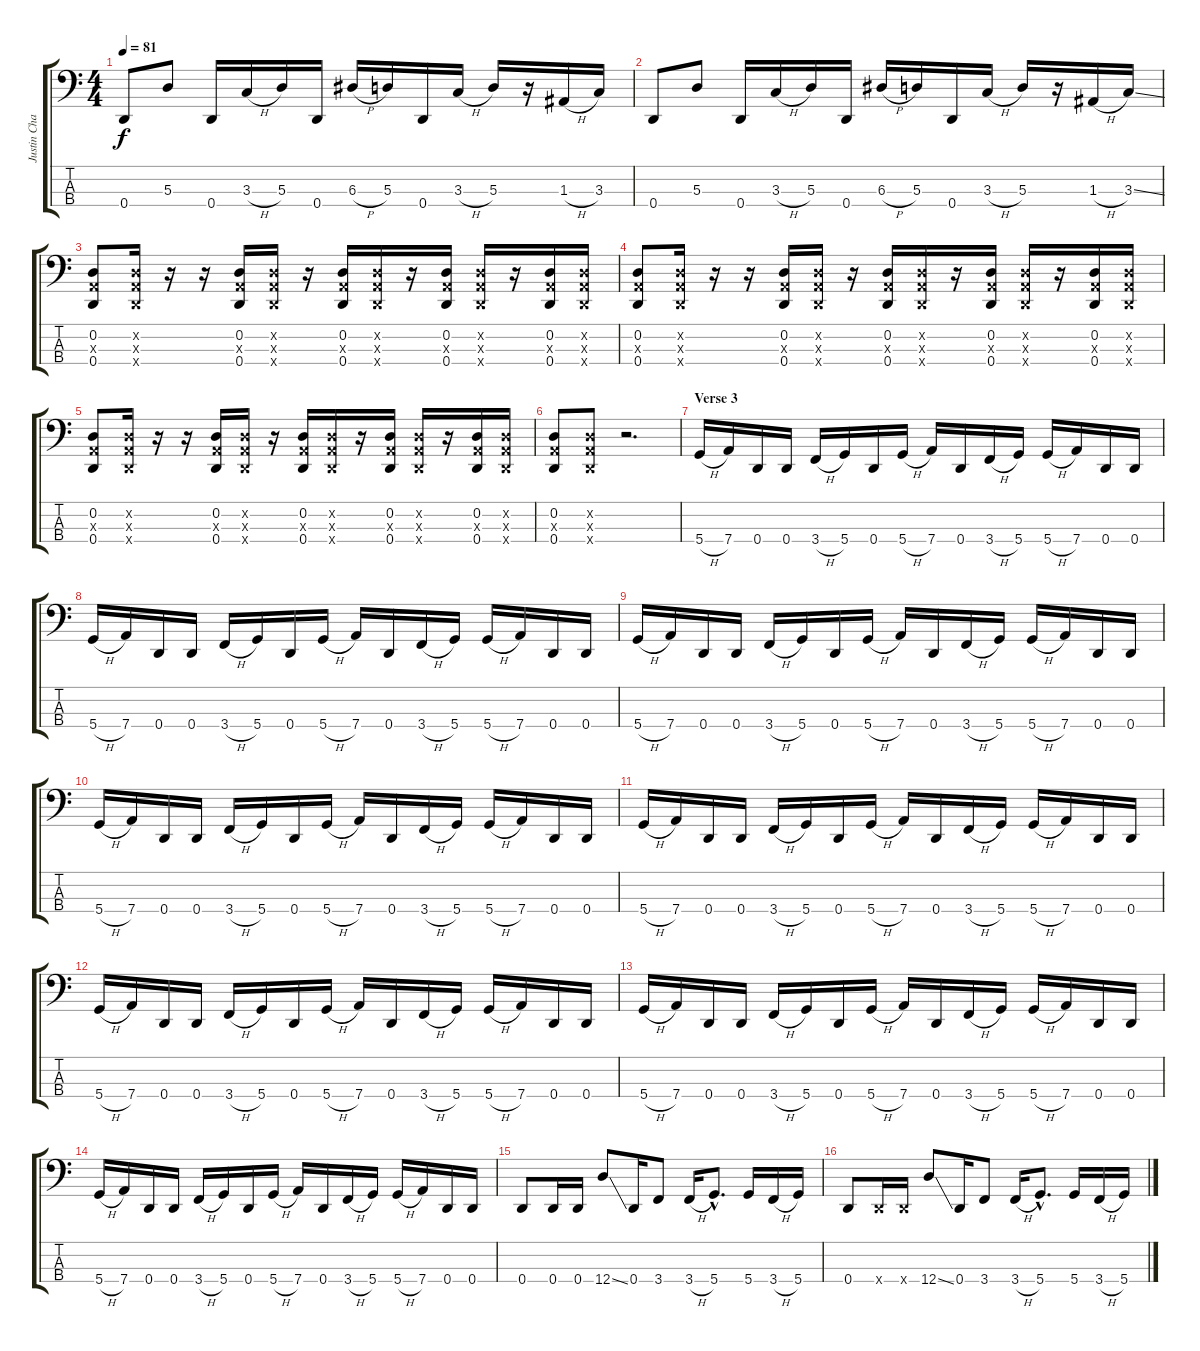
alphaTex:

\track ("Justin Chancellor" "Justin Cha") {instrument electricbasspick}
\staff {score tabs}
\tuning (G2 D2 A1 D1) {hide}
\ts (4 4)
\tempo 81
\clef f4
\ks c
0.4.8{dy f} 5.3.8 0.4.16 3.3{h}.16 5.3.16 0.4.16 6.3{h}.16 5.3.16 0.4.16 3.3{h}.16 5.3.16 r.16 1.3{h}.16 3.3.16 |
0.4.8 5.3.8 0.4.16 3.3{h}.16 5.3.16 0.4.16 6.3{h}.16 5.3.16 0.4.16 3.3{h}.16 5.3.16 r.16 1.3{h}.16 3.3{ss}.16 |
(0.2 0.3{x} 0.4).8{instrument slapbass1} (0.2{x} 0.3{x} 0.4{x}).16 r.16 r.16 (0.2 0.3{x} 0.4).16 (0.2{x} 0.3{x} 0.4{x}).16 r.16 (0.2 0.3{x} 0.4).16 (0.2{x} 0.3{x} 0.4{x}).16 r.16 (0.2 0.3{x} 0.4).16 (0.2{x} 0.3{x} 0.4{x}).16 r.16 (0.2 0.3{x} 0.4).16 (0.2{x} 0.3{x} 0.4{x}).16 |
(0.2 0.3{x} 0.4).8 (0.2{x} 0.3{x} 0.4{x}).16 r.16 r.16 (0.2 0.3{x} 0.4).16 (0.2{x} 0.3{x} 0.4{x}).16 r.16 (0.2 0.3{x} 0.4).16 (0.2{x} 0.3{x} 0.4{x}).16 r.16 (0.2 0.3{x} 0.4).16 (0.2{x} 0.3{x} 0.4{x}).16 r.16 (0.2 0.3{x} 0.4).16 (0.2{x} 0.3{x} 0.4{x}).16 |
(0.2 0.3{x} 0.4).8 (0.2{x} 0.3{x} 0.4{x}).16 r.16 r.16 (0.2 0.3{x} 0.4).16 (0.2{x} 0.3{x} 0.4{x}).16 r.16 (0.2 0.3{x} 0.4).16 (0.2{x} 0.3{x} 0.4{x}).16 r.16 (0.2 0.3{x} 0.4).16 (0.2{x} 0.3{x} 0.4{x}).16 r.16 (0.2 0.3{x} 0.4).16 (0.2{x} 0.3{x} 0.4{x}).16 |
(0.2 0.3{x} 0.4).8 (0.2{x} 0.3{x} 0.4{x}).8 r.2{d} |
\section ("" "Verse 3")
5.4{h}.16{instrument electricbasspick} 7.4.16 0.4.16 0.4.16 3.4{h}.16 5.4.16 0.4.16 5.4{h}.16 7.4.16 0.4.16 3.4{h}.16 5.4.16 5.4{h}.16 7.4.16 0.4.16 0.4.16 |
5.4{h}.16 7.4.16 0.4.16 0.4.16 3.4{h}.16 5.4.16 0.4.16 5.4{h}.16 7.4.16 0.4.16 3.4{h}.16 5.4.16 5.4{h}.16 7.4.16 0.4.16 0.4.16 |
5.4{h}.16 7.4.16 0.4.16 0.4.16 3.4{h}.16 5.4.16 0.4.16 5.4{h}.16 7.4.16 0.4.16 3.4{h}.16 5.4.16 5.4{h}.16 7.4.16 0.4.16 0.4.16 |
5.4{h}.16 7.4.16 0.4.16 0.4.16 3.4{h}.16 5.4.16 0.4.16 5.4{h}.16 7.4.16 0.4.16 3.4{h}.16 5.4.16 5.4{h}.16 7.4.16 0.4.16 0.4.16 |
5.4{h}.16 7.4.16 0.4.16 0.4.16 3.4{h}.16 5.4.16 0.4.16 5.4{h}.16 7.4.16 0.4.16 3.4{h}.16 5.4.16 5.4{h}.16 7.4.16 0.4.16 0.4.16 |
5.4{h}.16 7.4.16 0.4.16 0.4.16 3.4{h}.16 5.4.16 0.4.16 5.4{h}.16 7.4.16 0.4.16 3.4{h}.16 5.4.16 5.4{h}.16 7.4.16 0.4.16 0.4.16 |
5.4{h}.16 7.4.16 0.4.16 0.4.16 3.4{h}.16 5.4.16 0.4.16 5.4{h}.16 7.4.16 0.4.16 3.4{h}.16 5.4.16 5.4{h}.16 7.4.16 0.4.16 0.4.16 |
5.4{h}.16 7.4.16 0.4.16 0.4.16 3.4{h}.16 5.4.16 0.4.16 5.4{h}.16 7.4.16 0.4.16 3.4{h}.16 5.4.16 5.4{h}.16 7.4.16 0.4.16 0.4.16 |
0.4.8 0.4.16 0.4.16 12.4{ss}.8 0.4.16 3.4.8 3.4{h}.16 5.4{hac}.8{d} 5.4.16 3.4{h}.16 5.4.16 |
0.4.8 0.4{x}.16 0.4{x}.16 12.4{ss}.8 0.4.16 3.4.8 3.4{h}.16 5.4{hac}.8{d} 5.4.16 3.4{h}.16 5.4.16
